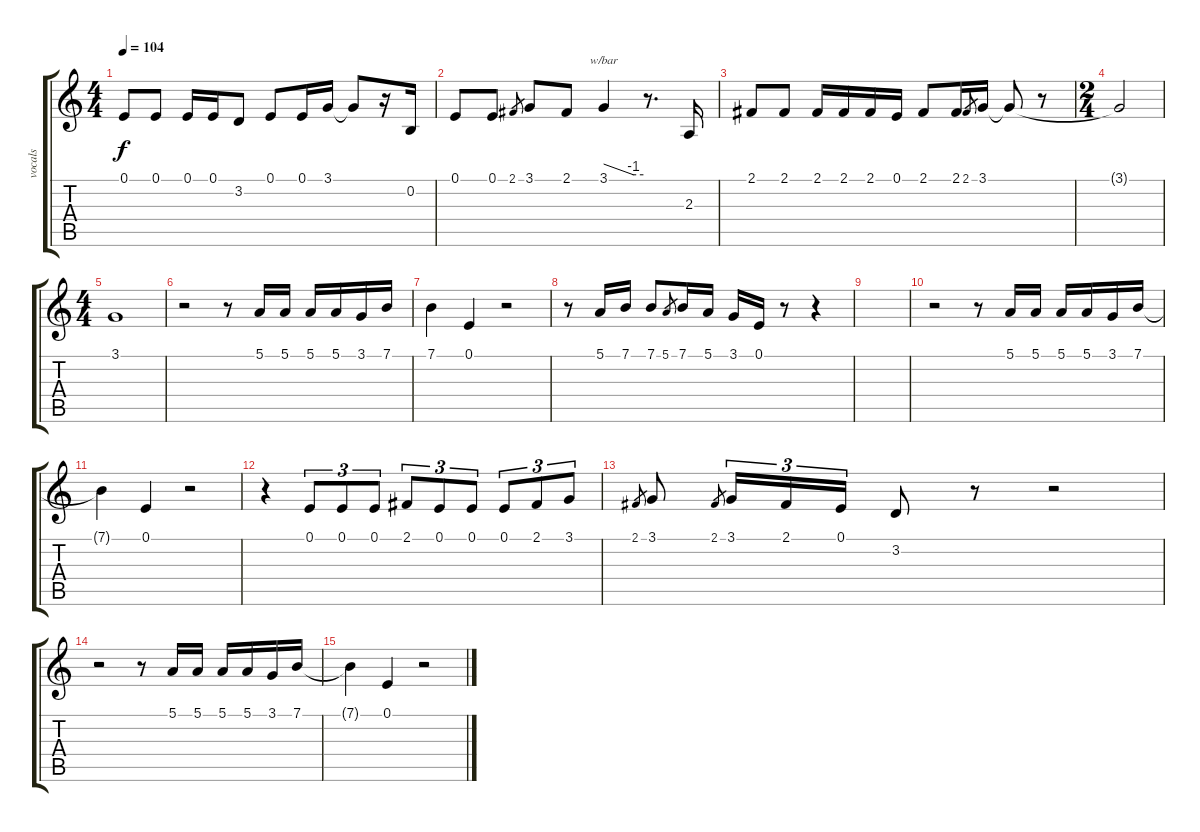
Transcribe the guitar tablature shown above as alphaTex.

\track ("vocals" "vocals") {instrument lead2sawtooth}
\staff {score tabs}
\tuning (E4 B3 G3 D3 A2 E2) {hide}
\ts (4 4)
\tempo 104
\clef g2
\ks c
0.1.8{dy f} 0.1.8 0.1.16 0.1.16 3.2.8 0.1.8 0.1.16 3.1.16 3.1{t}.8 r.16 0.2.16 |
0.1.8 0.1.8 2.1.8{gr} 3.1.8 2.1.8 3.1.4{tbe (custom default 0 0 45 -4 60 -4)} r.8{d} 2.3.16 |
2.1.8 2.1.8 2.1.16 2.1.16 2.1.16 0.1.16 2.1.8 2.1.16 2.1.8{gr} 3.1.16 3.1{t}.8 r.8 |
\ts (2 4)
3.1{t}.2 |
\ts (4 4)
3.1.1 |
r.2 r.8 5.1.16 5.1.16 5.1.16 5.1.16 3.1.16 7.1.16 |
7.1.4 0.1.4 r.2 |
r.8 5.1.16 7.1.16 7.1.8 5.1.8{gr} 7.1.16 5.1.16 3.1.16 0.1.16 r.8 r.4 |
|
r.2 r.8 5.1.16 5.1.16 5.1.16 5.1.16 3.1.16 7.1.16 |
7.1{t}.4 0.1.4 r.2 |
r.4 0.1.8{tu (3 2)} 0.1.8{tu (3 2)} 0.1.8{tu (3 2)} 2.1.8{tu (3 2)} 0.1.8{tu (3 2)} 0.1.8{tu (3 2)} 0.1.8{tu (3 2)} 2.1.8{tu (3 2)} 3.1.8{tu (3 2)} |
2.1.8{gr} 3.1.8 2.1.8{gr} 3.1.16{tu (3 2)} 2.1.16{tu (3 2)} 0.1.16{tu (3 2)} 3.2.8 r.8 r.2 |
r.2 r.8 5.1.16 5.1.16 5.1.16 5.1.16 3.1.16 7.1.16 |
7.1{t}.4 0.1.4 r.2
